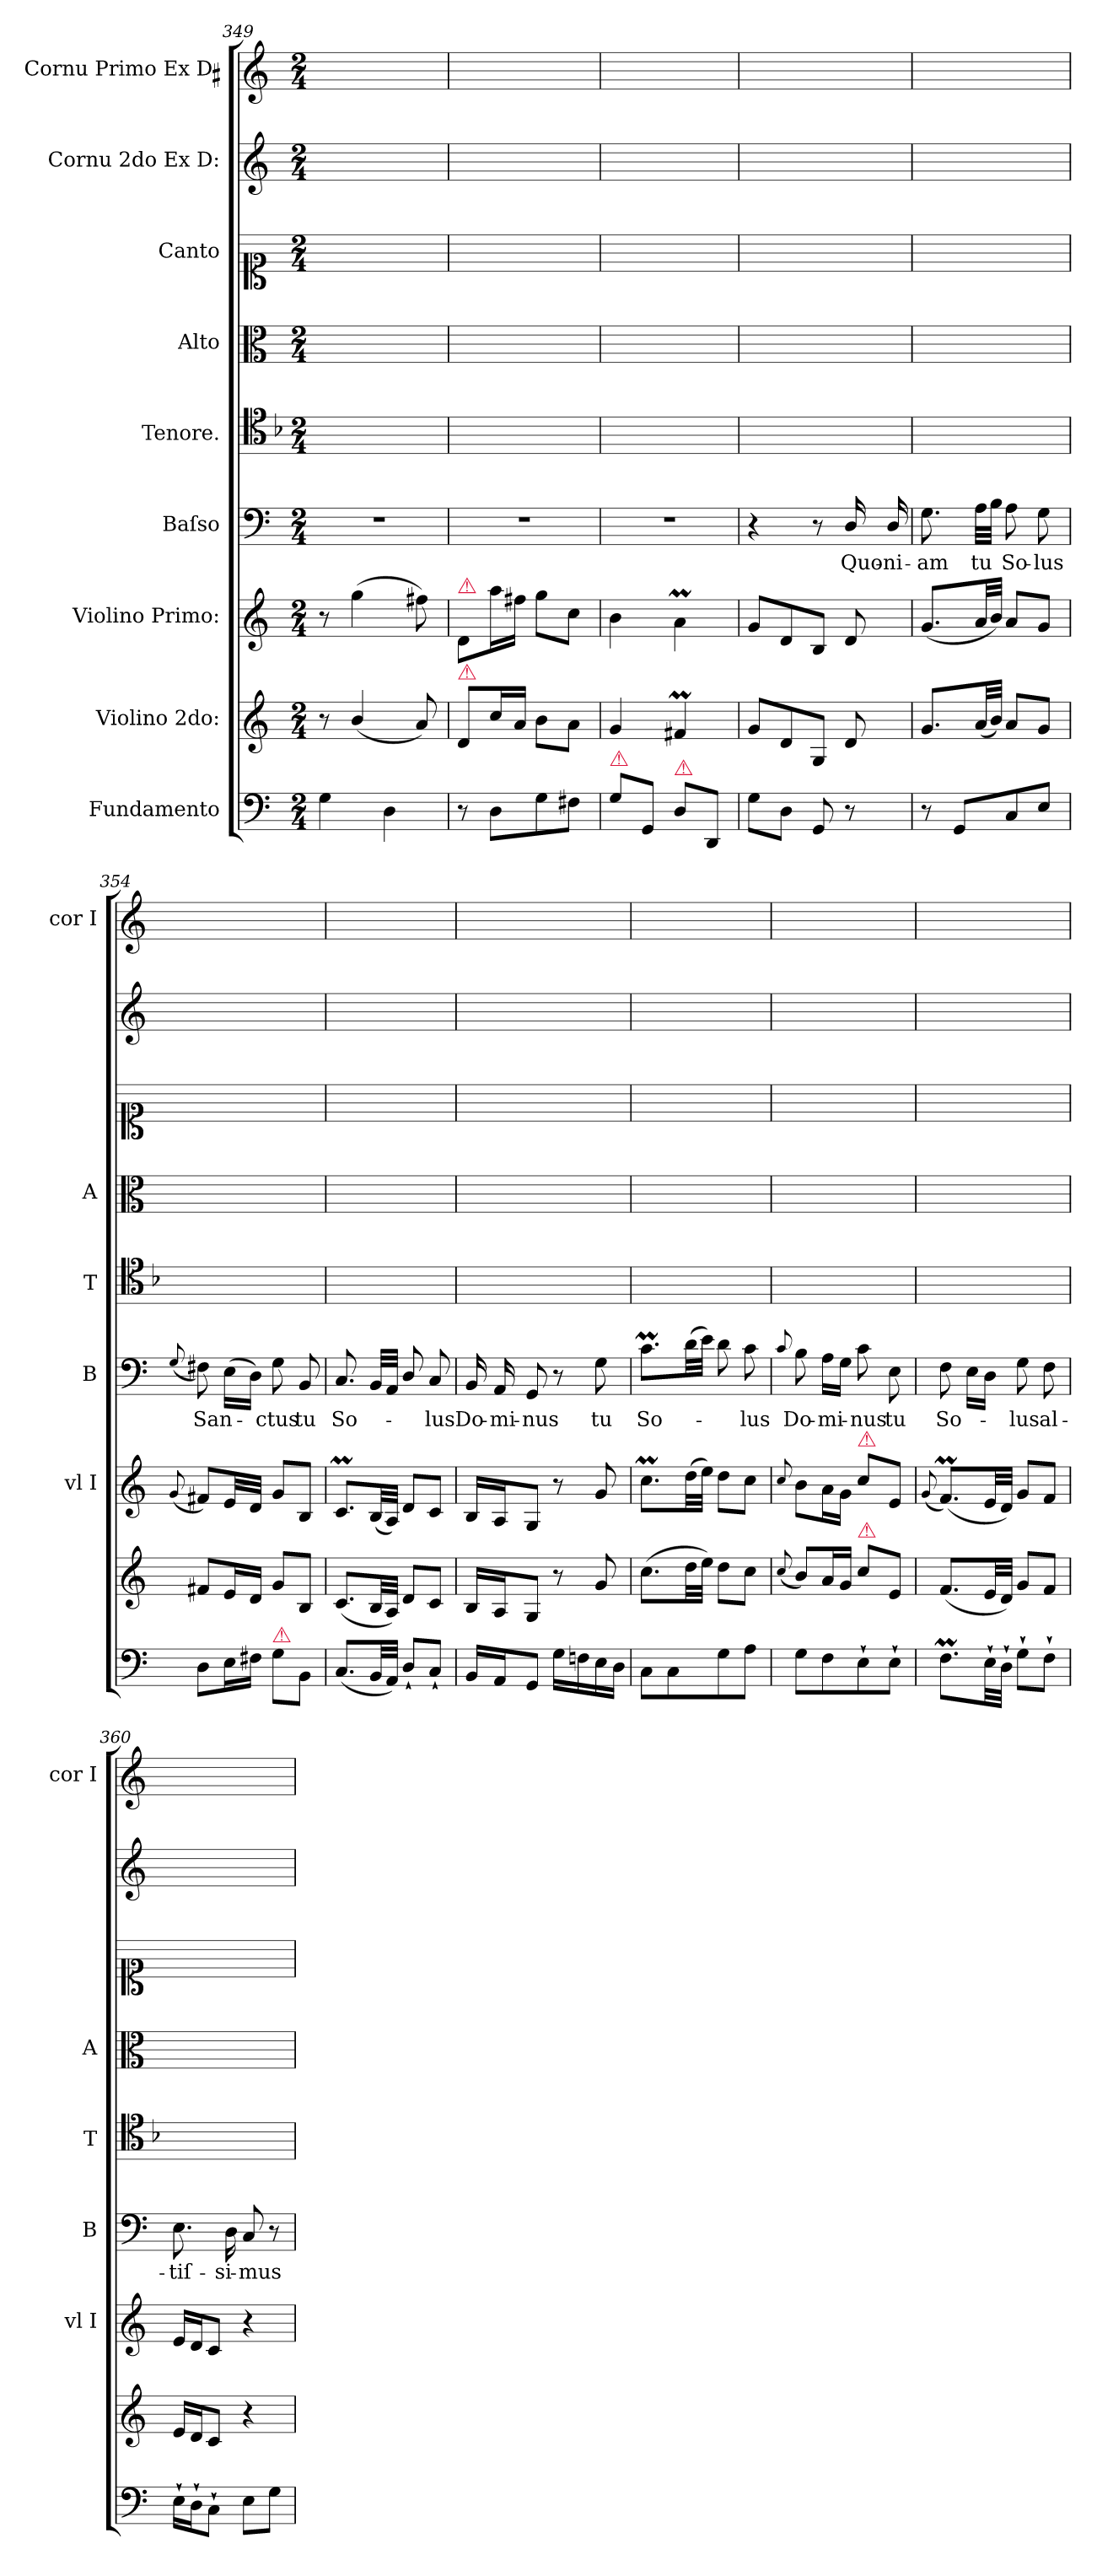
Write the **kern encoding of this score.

**kern	**dynam	**kern	**dynam	**kern	**kern	**text	**kern	**kern	**kern	**kern	**kern
*part9	*part9	*part8	*part8	*part7	*part6	*part6	*part5	*part4	*part3	*part2	*part1
*staff9	*staff9	*staff8	*staff8	*staff7	*staff6	*staff6	*staff5	*staff4	*staff3	*staff2	*staff1
*I"Fundamento	*	*I"Violino 2do:	*	*I"Violino Primo:	*I"Baſso	*	*I"Tenore.	*I"Alto	*I"Canto	*I"Cornu 2do Ex D:	*I"Cornu Primo Ex D#
*	*	*	*	*I'vl I	*I'B	*	*I'T	*I'A	*	*	*I'cor I
*clefF4	*	*clefG2	*	*clefG2	*clefF4	*	*clefC4	*clefC3	*clefC1	*clefG2	*clefG2
*	*	*	*	*	*	*	*	*	*	*ITrd6c10	*ITrd6c10
*k[]	*	*k[]	*	*k[]	*k[]	*	*k[b-]	*k[]	*k[]	*k[f#c#]	*k[f#c#]
*M2/4	*	*M2/4	*	*M2/4	*M2/4	*	*M2/4	*M2/4	*M2/4	*M2/4	*M2/4
=349	=349	=349	=349	=349	=349	=349	=349	=349	=349	=349	=349
4G\	.	8r	.	8r	2r	.	2ryy	2ryy	2ryy	2ryy	2ryy
.	.	(4b/	.	(4gg\	.	.	.	.	.	.	.
4D\	.	.	.	.	.	.	.	.	.	.	.
.	.	8a/)	.	8ff#X\)	.	.	.	.	.	.	.
=350	=350	=350	=350	=350	=350	=350	=350	=350	=350	=350	=350
!	!	!	!	!LO:TX:a:color=crimson:t=⚠	!	!	!	!	!	!	!
!	!	!LO:TX:a:color=crimson:t=⚠	!	!	!	!	!	!	!	!	!
8r	.	8d/L	.	8d\L	2r	.	2ryy	2ryy	2ryy	2ryy	2ryy
8D\L	.	16cc/L	.	16aa\L	.	.	.	.	.	.	.
.	.	16a/JJ	.	16ff#X\JJ	.	.	.	.	.	.	.
8G\	.	8b\L	.	8gg\L	.	.	.	.	.	.	.
8F#X\J	.	8a\J	.	8cc\J	.	.	.	.	.	.	.
=351	=351	=351	=351	=351	=351	=351	=351	=351	=351	=351	=351
!LO:TX:a:color=crimson:t=⚠	!	!	!	!	!	!	!	!	!	!	!
8G/L	.	4g/	.	4b\	2r	.	2ryy	2ryy	2ryy	2ryy	2ryy
8GG/J	.	.	.	.	.	.	.	.	.	.	.
!LO:TX:a:color=crimson:t=⚠	!	!	!	!	!	!	!	!	!	!	!
8D/L	.	4f#Xm/	.	4aM\	.	.	.	.	.	.	.
8DD/J	.	.	.	.	.	.	.	.	.	.	.
=352	=352	=352	=352	=352	=352	=352	=352	=352	=352	=352	=352
8G\L	.	8g/L	.	8g/L	4r	.	2ryy	2ryy	2ryy	2ryy	2ryy
8D\J	.	8d/	.	8d/	.	.	.	.	.	.	.
8GG/	.	8G/J	.	8B/J	8r	.	.	.	.	.	.
!	!	!	!LO:DY:a	!	!	!	!	!	!	!	!
8r	.	8d/	pia	8d/	16D/	Quo-	.	.	.	.	.
.	.	.	.	.	16D/	-ni-	.	.	.	.	.
=353	=353	=353	=353	=353	=353	=353	=353	=353	=353	=353	=353
8r	.	8.g/L	.	(8.g/L	8.G\	-am	2ryy	2ryy	2ryy	2ryy	2ryy
!	!LO:DY:a	!	!	!	!	!	!	!	!	!	!
8GG/L	pia	.	.	.	.	.	.	.	.	.	.
.	.	(32a/LL	.	32a/LL	32A\LLL	tu	.	.	.	.	.
.	.	32b/JJJ)	.	32b/JJJ)	32B\JJJ	.	.	.	.	.	.
8C/	.	8a/L	.	8a/L	8A\	So-	.	.	.	.	.
8E/J	.	8g/J	.	8g/J	8G\	-lus	.	.	.	.	.
=354	=354	=354	=354	=354	=354	=354	=354	=354	=354	=354	=354
.	.	.	.	(8qqg/	(8qqG/	.	.	.	.	.	.
8D\L	.	8f#X/L	.	(8f#X/L)	8F#X\)	San-	2ryy	2ryy	2ryy	2ryy	2ryy
16E\L	.	16e/L	.	32e/LL	(16E\LL	.	.	.	.	.	.
.	.	.	.	32ryy)	.	.	.	.	.	.	.
16F#X\JJ	.	16d/JJ	.	32d/JJJ	16D\JJ)	.	.	.	.	.	.
.	.	.	.	32ryy	.	.	.	.	.	.	.
!LO:TX:a:color=crimson:t=⚠	!	!	!	!	!	!	!	!	!	!	!
8G\L	.	8g/L	.	8g/L	8G\	-ctus	.	.	.	.	.
8BB\J	.	8B/J	.	8B/J	8BB/	tu	.	.	.	.	.
=355	=355	=355	=355	=355	=355	=355	=355	=355	=355	=355	=355
(8.C/L	.	(8.c/L	.	8.cM/L	8.C/	So-	2ryy	2ryy	2ryy	2ryy	2ryy
32BB/LL	.	32B/LL	.	(32B/LL	32BB/LLL	.	.	.	.	.	.
32AA/JJJ)	.	32A/JJJ)	.	32A/JJJ)	32AA/JJJ	.	.	.	.	.	.
8D`/L	.	8d/L	.	8d/L	8D/	.	.	.	.	.	.
8C`/J	.	8c/J	.	8c/J	8C/	-lus	.	.	.	.	.
=356	=356	=356	=356	=356	=356	=356	=356	=356	=356	=356	=356
16BB/LL	.	16B/LL	.	16B/LL	16BB/	Do-	2ryy	2ryy	2ryy	2ryy	2ryy
16AA/J	.	16A/J	.	16A/J	16AA/	-mi-	.	.	.	.	.
8GG/J	.	8G/J	.	8G/J	8GG/	-nus	.	.	.	.	.
16G\LL	.	8r	.	8r	8r	.	.	.	.	.	.
16Fn\	.	.	.	.	.	.	.	.	.	.	.
16E\	.	8g/	.	8g/	8G\	tu	.	.	.	.	.
16D\JJ	.	.	.	.	.	.	.	.	.	.	.
=357	=357	=357	=357	=357	=357	=357	=357	=357	=357	=357	=357
8C\L	.	(8.cc\L	.	8.ccM\L	8.cM\L	So-	2ryy	2ryy	2ryy	2ryy	2ryy
8C\	.	.	.	.	.	.	.	.	.	.	.
.	.	32dd\LL	.	(32dd\LL	(32d\LL	.	.	.	.	.	.
.	.	32ee\JJJ)	.	32ee\JJJ)	32e\JJJ)	.	.	.	.	.	.
8G\	.	8dd\L	.	8dd\L	8d\	.	.	.	.	.	.
8A\J	.	8cc\J	.	8cc\J	8c\	-lus	.	.	.	.	.
=358	=358	=358	=358	=358	=358	=358	=358	=358	=358	=358	=358
.	.	(8qqcc/	.	8qqcc/	8qqc/	.	.	.	.	.	.
8G\L	.	8b/L)	.	8b\L	8B\	Do-	2ryy	2ryy	2ryy	2ryy	2ryy
8F\	.	16a/L	.	16a\L	16A\LL	-mi-	.	.	.	.	.
.	.	16g/JJ	.	16g\JJ	16G\JJ	.	.	.	.	.	.
!	!	!	!	!LO:TX:a:color=crimson:t=⚠	!	!	!	!	!	!	!
!	!	!LO:TX:a:color=crimson:t=⚠	!	!	!	!	!	!	!	!	!
8E`\	.	8cc/L	.	8cc/L	8c\	-nus	.	.	.	.	.
8E`\J	.	8e/J	.	8e/J	8E\	tu	.	.	.	.	.
=359	=359	=359	=359	=359	=359	=359	=359	=359	=359	=359	=359
.	.	.	.	(8qqg/	.	.	.	.	.	.	.
8.FM\L	.	(8.f/L	.	(8.fM/L)	8F\	So-	2ryy	2ryy	2ryy	2ryy	2ryy
.	.	.	.	.	16E\LL	.	.	.	.	.	.
32E`\LL	.	32e/LL	.	32e/LL	16D\JJ	.	.	.	.	.	.
32D`\JJJ	.	32d/JJJ)	.	32d/JJJ)	.	.	.	.	.	.	.
8G`\L	.	8g/L	.	8g/L	8G\	-lus	.	.	.	.	.
8F`\J	.	8f/J	.	8f/J	8F\	al-	.	.	.	.	.
=360	=360	=360	=360	=360	=360	=360	=360	=360	=360	=360	=360
16E`\LL	.	16e/LL	.	16e/LL	8.E\	-tiſ-	2ryy	2ryy	2ryy	2ryy	2ryy
16D`\J	.	16d/J	.	16d/J	.	.	.	.	.	.	.
8C`\J	.	8c/J	.	8c/J	.	.	.	.	.	.	.
.	.	.	.	.	16D\	-si-	.	.	.	.	.
8E\L	.	4r	.	4r	8C/	-mus	.	.	.	.	.
8G\J	.	.	.	.	8r	.	.	.	.	.	.
=	=	=	=	=	=	=	=	=	=	=	=
*-	*-	*-	*-	*-	*-	*-	*-	*-	*-	*-	*-
